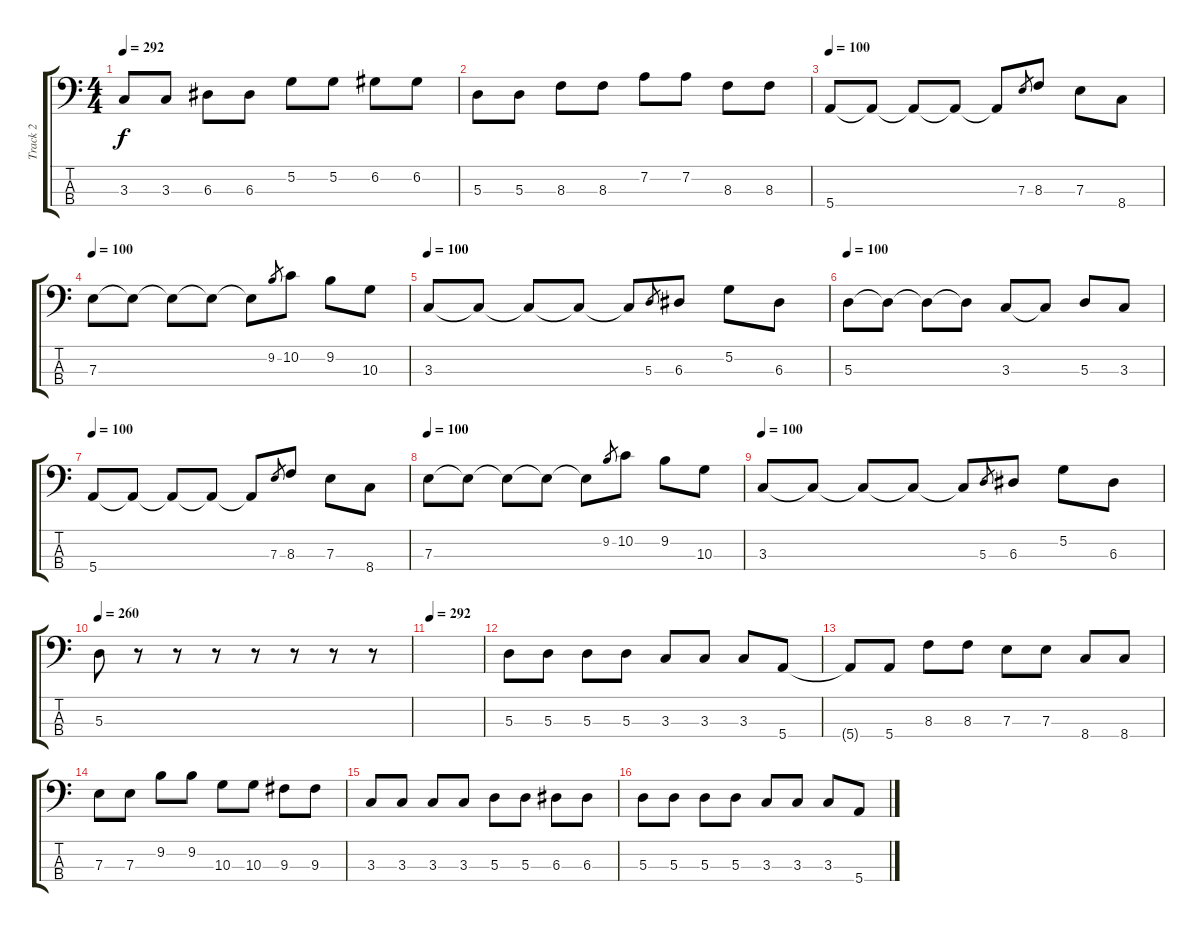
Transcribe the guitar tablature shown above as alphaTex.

\track ("Track 2" "Track 2") {instrument electricbasspick}
\staff {score tabs}
\tuning (G2 D2 A1 E1) {hide}
\ts (4 4)
\tempo 292
\clef f4
\ks c
3.3.8{dy f} 3.3.8 6.3.8 6.3.8 5.2.8 5.2.8 6.2.8 6.2.8 |
5.3.8 5.3.8 8.3.8 8.3.8 7.2.8 7.2.8 8.3.8 8.3.8 |
\tempo 100
5.4.8 5.4{t}.8 5.4{t}.8 5.4{t}.8 5.4{t}.8 7.3.8{gr} 8.3.8 7.3.8 8.4.8 |
\tempo 100
7.3.8 7.3{t}.8 7.3{t}.8 7.3{t}.8 7.3{t}.8 9.2.8{gr} 10.2.8 9.2.8 10.3.8 |
\tempo 100
3.3.8 3.3{t}.8 3.3{t}.8 3.3{t}.8 3.3{t}.8 5.3.8{gr} 6.3.8 5.2.8 6.3.8 |
\tempo 100
5.3.8 5.3{t}.8 5.3{t}.8 5.3{t}.8 3.3.8 3.3{t}.8 5.3.8 3.3.8 |
\tempo 100
5.4.8 5.4{t}.8 5.4{t}.8 5.4{t}.8 5.4{t}.8 7.3.8{gr} 8.3.8 7.3.8 8.4.8 |
\tempo 100
7.3.8 7.3{t}.8 7.3{t}.8 7.3{t}.8 7.3{t}.8 9.2.8{gr} 10.2.8 9.2.8 10.3.8 |
\tempo 100
3.3.8 3.3{t}.8 3.3{t}.8 3.3{t}.8 3.3{t}.8 5.3.8{gr} 6.3.8 5.2.8 6.3.8 |
\tempo 260
5.3.8 r.8 r.8 r.8 r.8 r.8 r.8 r.8 |
\tempo 292
|
5.3.8 5.3.8 5.3.8 5.3.8 3.3.8 3.3.8 3.3.8 5.4.8 |
5.4{t}.8 5.4.8 8.3.8 8.3.8 7.3.8 7.3.8 8.4.8 8.4.8 |
7.3.8 7.3.8 9.2.8 9.2.8 10.3.8 10.3.8 9.3.8 9.3.8 |
3.3.8 3.3.8 3.3.8 3.3.8 5.3.8 5.3.8 6.3.8 6.3.8 |
5.3.8 5.3.8 5.3.8 5.3.8 3.3.8 3.3.8 3.3.8 5.4.8
